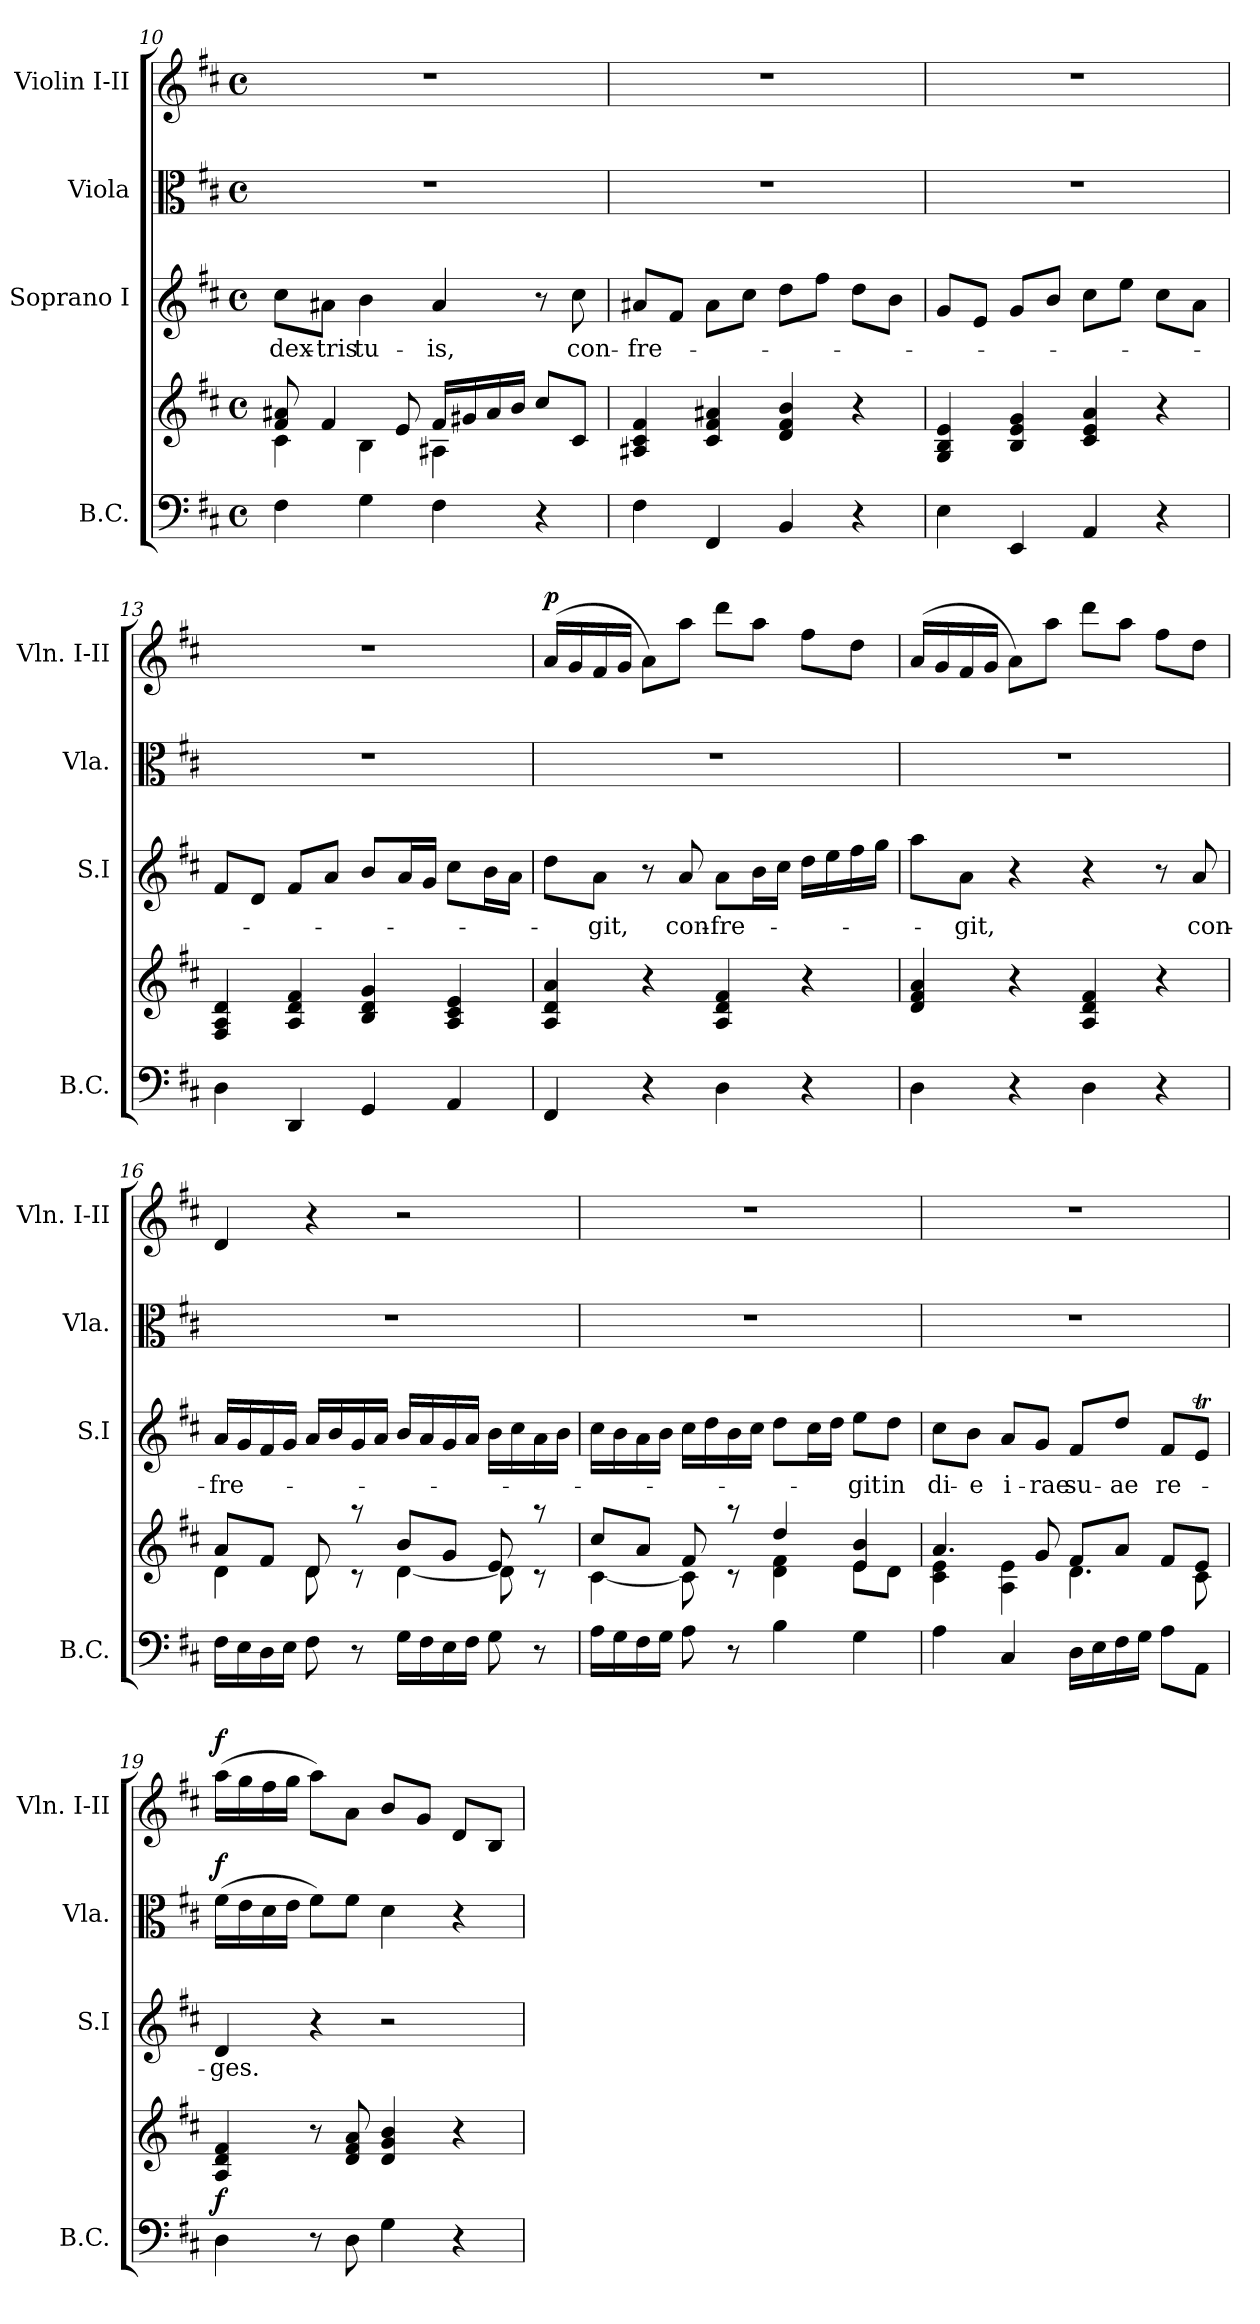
**kern	**kern	**dynam	**kern	**text	**kern	**dynam	**kern	**dynam
*part4	*part4	*part4	*part3	*part3	*part2	*part2	*part1	*part1
*staff5	*staff4	*staff4/5	*staff3	*staff3	*staff2	*staff2	*staff1	*staff1
*I"B.C.	*	*	*I"Soprano I	*	*I"Viola	*	*I"Violin I-II	*
*I'B.C.	*	*	*I'S.I	*	*I'Vla.	*	*I'Vln. I-II	*
!!LO:LB:g=z
*clefF4	*clefG2	*	*clefG2	*	*clefC3	*	*clefG2	*
*k[f#c#]	*k[f#c#]	*	*k[f#c#]	*	*k[f#c#]	*	*k[f#c#]	*
*D:	*D:	*	*D:	*	*D:	*	*D:	*
*M4/4	*M4/4	*	*M4/4	*	*M4/4	*	*M4/4	*
*met(c)	*met(c)	*	*met(c)	*	*met(c)	*	*met(c)	*
=10	=10	=10	=10	=10	=10	=10	=10	=10
*	*^	*	*	*	*	*	*	*
!	!	!	!	!	!LO:LY:b	!	!	!	!
4F#\	8f#/ 8a#X/	4c#\	.	8cc#\L	dex-	1r	.	1r	.
!	!	!	!	!	!LO:LY:b	!	!	!	!
.	4f#/	.	.	8a#X\J	-tris	.	.	.	.
!	!	!	!	!	!LO:LY:b	!	!	!	!
4G\	.	4B\	.	4b\	tu-	.	.	.	.
.	8e/	.	.	.	.	.	.	.	.
!	!	!	!	!	!LO:LY:b	!	!	!	!
4F#\	16f#/LL	4A#X\	.	4a#/	-is,	.	.	.	.
.	16g#X/	.	.	.	.	.	.	.	.
.	16a#/	.	.	.	.	.	.	.	.
.	16b/JJ	.	.	.	.	.	.	.	.
4r	8cc#/L	4ryy	.	8r	.	.	.	.	.
!	!	!	!	!	!LO:LY:b	!	!	!	!
.	8c#/J	.	.	8cc#\	con-	.	.	.	.
*	*v	*v	*	*	*	*	*	*	*
=11	=11	=11	=11	=11	=11	=11	=11	=11
!	!	!	!	!LO:LY:b	!	!	!	!
4F#\	4A#X/ 4c#/ 4f#/	.	8a#X/L	-fre-	1r	.	1r	.
.	.	.	8f#/J	.	.	.	.	.
4FF#/	4c#/ 4f#/ 4a#X/	.	8a#\L	.	.	.	.	.
.	.	.	8cc#\J	.	.	.	.	.
4BB/	4d/ 4f#/ 4b/	.	8dd\L	.	.	.	.	.
.	.	.	8ff#\J	.	.	.	.	.
4r	4r	.	8dd\L	.	.	.	.	.
.	.	.	8b\J	.	.	.	.	.
=12	=12	=12	=12	=12	=12	=12	=12	=12
4E\	4G/ 4B/ 4e/	.	8g/L	.	1r	.	1r	.
.	.	.	8e/J	.	.	.	.	.
4EE/	4B/ 4e/ 4g/	.	8g/L	.	.	.	.	.
.	.	.	8b/J	.	.	.	.	.
4AA/	4c#/ 4e/ 4a/	.	8cc#\L	.	.	.	.	.
.	.	.	8ee\J	.	.	.	.	.
4r	4r	.	8cc#\L	.	.	.	.	.
.	.	.	8a\J	.	.	.	.	.
=13	=13	=13	=13	=13	=13	=13	=13	=13
4D\	4F#/ 4A/ 4d/	.	8f#/L	.	1r	.	1r	.
.	.	.	8d/J	.	.	.	.	.
4DD/	4A/ 4d/ 4f#/	.	8f#/L	.	.	.	.	.
.	.	.	8a/J	.	.	.	.	.
4GG/	4B/ 4d/ 4g/	.	8b/L	.	.	.	.	.
.	.	.	16a/L	.	.	.	.	.
.	.	.	16g/JJ	.	.	.	.	.
4AA/	4A/ 4c#/ 4e/	.	8cc#\L	.	.	.	.	.
.	.	.	16b\L	.	.	.	.	.
.	.	.	16a\JJ	.	.	.	.	.
!!LO:LB:g=z
=14	=14	=14	=14	=14	=14	=14	=14	=14
!	!	!	!	!	!	!	!	!LO:DY:a
4FF#/	4A/ 4d/ 4a/	.	8dd\L	.	1r	.	(>16a/LL	p
.	.	.	.	.	.	.	16g/	.
!	!	!	!	!LO:LY:b	!	!	!	!
.	.	.	8a\J	-git,	.	.	16f#/	.
.	.	.	.	.	.	.	16g/JJ	.
4r	4r	.	8r	.	.	.	8a\L)	.
!	!	!	!	!LO:LY:b	!	!	!	!
.	.	.	8a/	con-	.	.	8aa\J	.
!	!	!	!	!LO:LY:b	!	!	!	!
4D\	4A/ 4d/ 4f#/	.	8a\L	-fre-	.	.	8ddd\L	.
.	.	.	16b\L	.	.	.	8aa\J	.
.	.	.	16cc#\JJ	.	.	.	.	.
4r	4r	.	16dd\LL	.	.	.	8ff#\L	.
.	.	.	16ee\	.	.	.	.	.
.	.	.	16ff#\	.	.	.	8dd\J	.
.	.	.	16gg\JJ	.	.	.	.	.
=15	=15	=15	=15	=15	=15	=15	=15	=15
4D\	4d/ 4f#/ 4a/	.	8aa\L	.	1r	.	(>16a/LL	.
.	.	.	.	.	.	.	16g/	.
!	!	!	!	!LO:LY:b	!	!	!	!
.	.	.	8a\J	-git,	.	.	16f#/	.
.	.	.	.	.	.	.	16g/JJ	.
4r	4r	.	4r	.	.	.	8a\L)	.
.	.	.	.	.	.	.	8aa\J	.
4D\	4A/ 4d/ 4f#/	.	4r	.	.	.	8ddd\L	.
.	.	.	.	.	.	.	8aa\J	.
4r	4r	.	8r	.	.	.	8ff#\L	.
!	!	!	!	!LO:LY:b	!	!	!	!
.	.	.	8a/	con-	.	.	8dd\J	.
=16	=16	=16	=16	=16	=16	=16	=16	=16
*	*^	*	*	*	*	*	*	*
!	!	!	!	!	!LO:LY:b	!	!	!	!
16F#\LL	8a/L	4d\	.	16a/LL	-fre-	1r	.	4d/	.
16E\	.	.	.	16g/	.	.	.	.	.
16D\	8f#/J	.	.	16f#/	.	.	.	.	.
16E\JJ	.	.	.	16g/JJ	.	.	.	.	.
8F#\	8d/	8d\	.	16a/LL	.	.	.	4r	.
.	.	.	.	16b/	.	.	.	.	.
8r	8raa	8rc	.	16g/	.	.	.	.	.
.	.	.	.	16a/JJ	.	.	.	.	.
16G\LL	8b/L	[<4d\	.	16b/LL	.	.	.	2r	.
16F#\	.	.	.	16a/	.	.	.	.	.
16E\	8g/J	.	.	16g/	.	.	.	.	.
16F#\JJ	.	.	.	16a/JJ	.	.	.	.	.
8G\	8e/	8d\]	.	16b\LL	.	.	.	.	.
.	.	.	.	16cc#\	.	.	.	.	.
8r	8raa	8rc	.	16a\	.	.	.	.	.
.	.	.	.	16b\JJ	.	.	.	.	.
!!LO:PB:g=z
=17	=17	=17	=17	=17	=17	=17	=17	=17	=17
16A\LL	8cc#/L	[<4c#\	.	16cc#\LL	.	1r	.	1r	.
16G\	.	.	.	16b\	.	.	.	.	.
16F#\	8a/J	.	.	16a\	.	.	.	.	.
16G\JJ	.	.	.	16b\JJ	.	.	.	.	.
8A\	8f#/	8c#\]	.	16cc#\LL	.	.	.	.	.
.	.	.	.	16dd\	.	.	.	.	.
8r	8raa	8rc	.	16b\	.	.	.	.	.
.	.	.	.	16cc#\JJ	.	.	.	.	.
4B\	4dd/	4d\ 4f#\	.	8dd\L	.	.	.	.	.
.	.	.	.	16cc#\L	.	.	.	.	.
.	.	.	.	16dd\JJ	.	.	.	.	.
!	!	!	!	!	!LO:LY:b	!	!	!	!
4G\	4e/ 4b/	8e\L	.	8ee\L	-git	.	.	.	.
!	!	!	!	!	!LO:LY:b	!	!	!	!
.	.	8d\J	.	8dd\J	in	.	.	.	.
=18	=18	=18	=18	=18	=18	=18	=18	=18	=18
!	!	!	!	!	!LO:LY:b	!	!	!	!
4A\	4.a/	4c#\ 4e\	.	8cc#\L	di-	1r	.	1r	.
!	!	!	!	!	!LO:LY:b	!	!	!	!
.	.	.	.	8b\J	-e	.	.	.	.
!	!	!	!	!	!LO:LY:b	!	!	!	!
4C#/	.	4A\ 4e\	.	8a/L	i-	.	.	.	.
!	!	!	!	!	!LO:LY:b	!	!	!	!
.	8g/	.	.	8g/J	-rae	.	.	.	.
!	!	!	!	!	!LO:LY:b	!	!	!	!
16D\LL	8f#/L	4.d\	.	8f#/L	su-	.	.	.	.
16E\	.	.	.	.	.	.	.	.	.
!	!	!	!	!	!LO:LY:b	!	!	!	!
16F#\	8a/J	.	.	8dd/J	-ae	.	.	.	.
16G\JJ	.	.	.	.	.	.	.	.	.
!	!	!	!	!	!LO:LY:b	!	!	!	!
8A\L	8f#/L	.	.	8f#/L	re-	.	.	.	.
8AA\J	8e/J	8c#\	.	8eT/J	.	.	.	.	.
=19	=19	=19	=19	=19	=19	=19	=19	=19	=19
!	!	!	!LO:DY:a=2	!	!LO:LY:b	!	!LO:DY:a	!	!LO:DY:a
*	*v	*v	*	*	*	*	*	*	*
4D\	4A/ 4d/ 4f#/	f	4d/	-ges.	(>16f#\LL	f	(>16aa\LL	f
.	.	.	.	.	16e\	.	16gg\	.
.	.	.	.	.	16d\	.	16ff#\	.
.	.	.	.	.	16e\JJ	.	16gg\JJ	.
8r	8r	.	4r	.	8f#\L)	.	8aa\L)	.
8D\	8d/ 8f#/ 8a/	.	.	.	8f#\J	.	8a\J	.
4G\	4d/ 4g/ 4b/	.	2r	.	4d\	.	8b/L	.
.	.	.	.	.	.	.	8g/J	.
4r	4r	.	.	.	4r	.	8d/L	.
.	.	.	.	.	.	.	8B/J	.
=	=	=	=	=	=	=	=	=
*-	*-	*-	*-	*-	*-	*-	*-	*-
